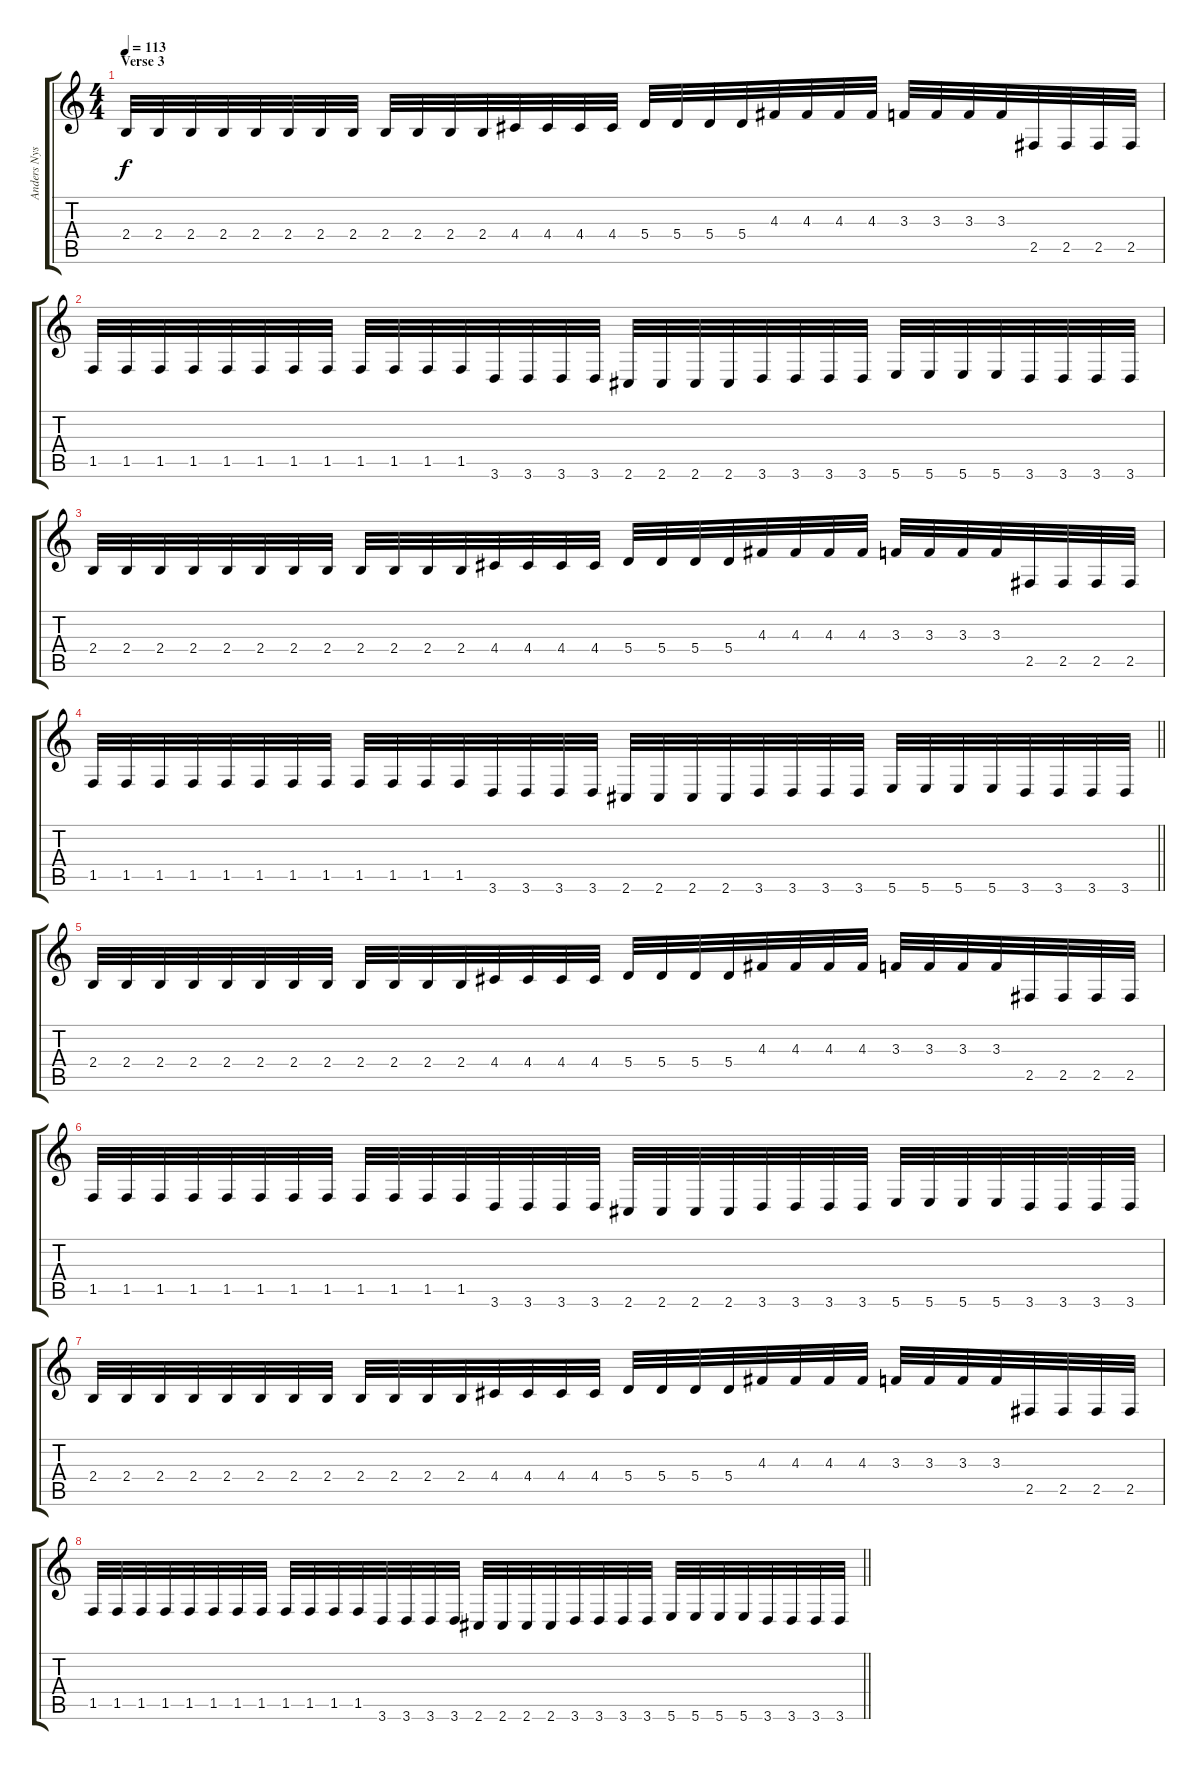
\track ("Anders Nyström" "Anders Nys") {instrument distortionguitar}
\staff {score tabs}
\tuning (B3 Gb3 D3 A2 E2 B1) {hide}
\ts (4 4)
\section ("" "Verse 3")
\tempo 113
\clef g2
\ks c
2.4.32{dy f} 2.4.32 2.4.32 2.4.32 2.4.32 2.4.32 2.4.32 2.4.32 2.4.32 2.4.32 2.4.32 2.4.32 4.4.32 4.4.32 4.4.32 4.4.32 5.4.32 5.4.32 5.4.32 5.4.32 4.3.32 4.3.32 4.3.32 4.3.32 3.3.32 3.3.32 3.3.32 3.3.32 2.5.32 2.5.32 2.5.32 2.5.32 |
1.5.32 1.5.32 1.5.32 1.5.32 1.5.32 1.5.32 1.5.32 1.5.32 1.5.32 1.5.32 1.5.32 1.5.32 3.6.32 3.6.32 3.6.32 3.6.32 2.6.32 2.6.32 2.6.32 2.6.32 3.6.32 3.6.32 3.6.32 3.6.32 5.6.32 5.6.32 5.6.32 5.6.32 3.6.32 3.6.32 3.6.32 3.6.32 |
2.4.32 2.4.32 2.4.32 2.4.32 2.4.32 2.4.32 2.4.32 2.4.32 2.4.32 2.4.32 2.4.32 2.4.32 4.4.32 4.4.32 4.4.32 4.4.32 5.4.32 5.4.32 5.4.32 5.4.32 4.3.32 4.3.32 4.3.32 4.3.32 3.3.32 3.3.32 3.3.32 3.3.32 2.5.32 2.5.32 2.5.32 2.5.32 |
\barLineRight lightlight
1.5.32 1.5.32 1.5.32 1.5.32 1.5.32 1.5.32 1.5.32 1.5.32 1.5.32 1.5.32 1.5.32 1.5.32 3.6.32 3.6.32 3.6.32 3.6.32 2.6.32 2.6.32 2.6.32 2.6.32 3.6.32 3.6.32 3.6.32 3.6.32 5.6.32 5.6.32 5.6.32 5.6.32 3.6.32 3.6.32 3.6.32 3.6.32 |
2.4.32 2.4.32 2.4.32 2.4.32 2.4.32 2.4.32 2.4.32 2.4.32 2.4.32 2.4.32 2.4.32 2.4.32 4.4.32 4.4.32 4.4.32 4.4.32 5.4.32 5.4.32 5.4.32 5.4.32 4.3.32 4.3.32 4.3.32 4.3.32 3.3.32 3.3.32 3.3.32 3.3.32 2.5.32 2.5.32 2.5.32 2.5.32 |
1.5.32 1.5.32 1.5.32 1.5.32 1.5.32 1.5.32 1.5.32 1.5.32 1.5.32 1.5.32 1.5.32 1.5.32 3.6.32 3.6.32 3.6.32 3.6.32 2.6.32 2.6.32 2.6.32 2.6.32 3.6.32 3.6.32 3.6.32 3.6.32 5.6.32 5.6.32 5.6.32 5.6.32 3.6.32 3.6.32 3.6.32 3.6.32 |
2.4.32 2.4.32 2.4.32 2.4.32 2.4.32 2.4.32 2.4.32 2.4.32 2.4.32 2.4.32 2.4.32 2.4.32 4.4.32 4.4.32 4.4.32 4.4.32 5.4.32 5.4.32 5.4.32 5.4.32 4.3.32 4.3.32 4.3.32 4.3.32 3.3.32 3.3.32 3.3.32 3.3.32 2.5.32 2.5.32 2.5.32 2.5.32 |
\barLineRight lightlight
1.5.32 1.5.32 1.5.32 1.5.32 1.5.32 1.5.32 1.5.32 1.5.32 1.5.32 1.5.32 1.5.32 1.5.32 3.6.32 3.6.32 3.6.32 3.6.32 2.6.32 2.6.32 2.6.32 2.6.32 3.6.32 3.6.32 3.6.32 3.6.32 5.6.32 5.6.32 5.6.32 5.6.32 3.6.32 3.6.32 3.6.32 3.6.32
